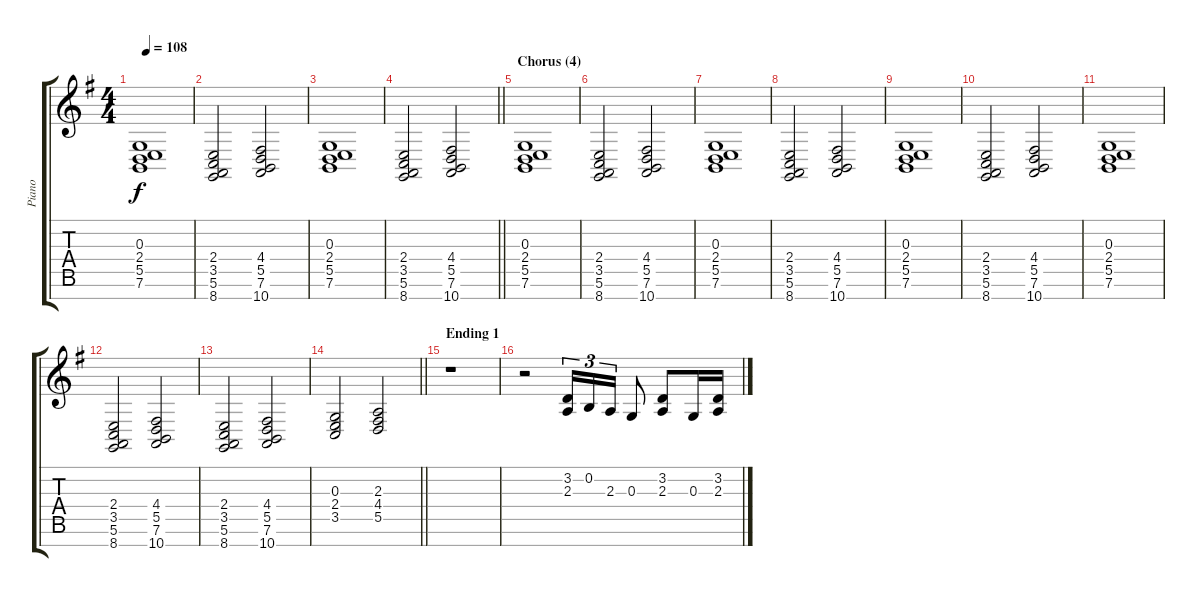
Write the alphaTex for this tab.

\track ("Piano" "Piano") {instrument brightacousticpiano}
\staff {score tabs}
\tuning (E4 B3 G3 D3 A2 E2 B1) {hide}
\ts (4 4)
\tempo 108
\clef g2
\ks eminor
(0.3 2.4 5.5 7.6).1{dy f} |
(2.4 3.5 5.6 8.7).2 (4.4 5.5 7.6 10.7).2 |
(0.3 2.4 5.5 7.6).1 |
\barLineRight lightlight
(2.4 3.5 5.6 8.7).2 (4.4 5.5 7.6 10.7).2 |
\section ("" "Chorus (4)")
(0.3 2.4 5.5 7.6).1 |
(2.4 3.5 5.6 8.7).2 (4.4 5.5 7.6 10.7).2 |
(0.3 2.4 5.5 7.6).1 |
(2.4 3.5 5.6 8.7).2 (4.4 5.5 7.6 10.7).2 |
(0.3 2.4 5.5 7.6).1 |
(2.4 3.5 5.6 8.7).2 (4.4 5.5 7.6 10.7).2 |
(0.3 2.4 5.5 7.6).1 |
(2.4 3.5 5.6 8.7).2 (4.4 5.5 7.6 10.7).2 |
(2.4 3.5 5.6 8.7).2 (4.4 5.5 7.6 10.7).2 |
\barLineRight lightlight
(0.3 2.4 3.5).2 (2.3 4.4 5.5).2 |
\section ("" "Ending 1")
r.1 |
r.2 (3.2 2.3).16{tu (3 2)} 0.2.16{tu (3 2)} 2.3.16{tu (3 2)} 0.3.8 (3.2 2.3).8 0.3.16 (3.2 2.3).16
